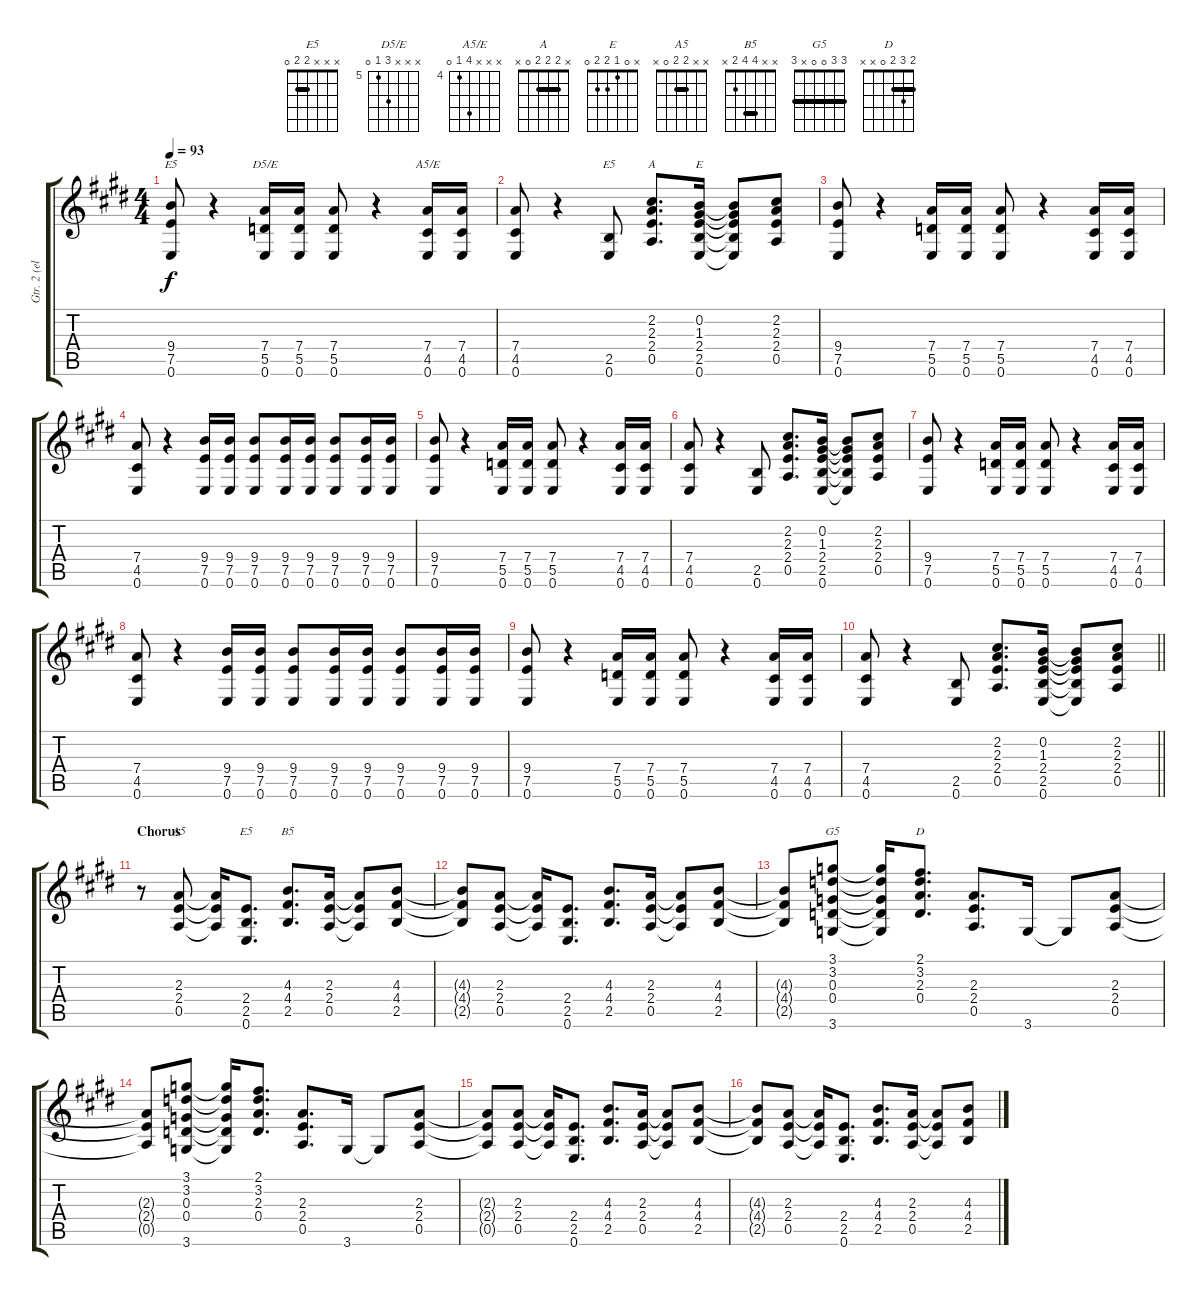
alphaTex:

\track ("Gtr. 2 (elec.)" "Gtr. 2 (el") {instrument overdrivenguitar}
\staff {score tabs}
\tuning (E4 B3 G3 D3 A2 E2) {hide}
\chord ("E5" x x x 9 7 0) {firstfret 7}
\chord ("D5/E" x x x 7 5 0) {firstfret 5}
\chord ("A5/E" x x x 7 4 0) {firstfret 4}
\chord ("E5" x x x x 2 0)
\chord ("A" x 2 2 2 0 x) {barre 2}
\chord ("E" x 0 1 2 2 0)
\chord ("A5" x x 2 2 0 x) {barre 2}
\chord ("E5" x x x 2 2 0) {barre 2}
\chord ("B5" x x 4 4 2 x) {barre 4}
\chord ("G5" 3 3 0 0 x 3) {barre 3}
\chord ("D" 2 3 2 0 x x) {barre 2}
\ts (4 4)
\tempo 93
\clef g2
\ks e
(9.4 7.5 0.6).8{ch "E5" dy f} r.4 (7.4 5.5 0.6).16{ch "D5/E"} (7.4 5.5 0.6).16 (7.4 5.5 0.6).8 r.4 (7.4 4.5 0.6).16{ch "A5/E"} (7.4 4.5 0.6).16 |
(7.4 4.5 0.6).8 r.4 (2.5 0.6).8{ch "E5"} (2.2 2.3 2.4 0.5).8{d ch "A"} (0.2 1.3 2.4 2.5 0.6).16{ch "E"} (0.2{t} 1.3{t} 2.4{t} 2.5{t} 0.6{t}).8 (2.2 2.3 2.4 0.5).8 |
(9.4 7.5 0.6).8 r.4 (7.4 5.5 0.6).16 (7.4 5.5 0.6).16 (7.4 5.5 0.6).8 r.4 (7.4 4.5 0.6).16 (7.4 4.5 0.6).16 |
(7.4 4.5 0.6).8 r.4 (9.4 7.5 0.6).16 (9.4 7.5 0.6).16 (9.4 7.5 0.6).8 (9.4 7.5 0.6).16 (9.4 7.5 0.6).16 (9.4 7.5 0.6).8 (9.4 7.5 0.6).16 (9.4 7.5 0.6).16 |
(9.4 7.5 0.6).8 r.4 (7.4 5.5 0.6).16 (7.4 5.5 0.6).16 (7.4 5.5 0.6).8 r.4 (7.4 4.5 0.6).16 (7.4 4.5 0.6).16 |
(7.4 4.5 0.6).8 r.4 (2.5 0.6).8 (2.2 2.3 2.4 0.5).8{d} (0.2 1.3 2.4 2.5 0.6).16 (0.2{t} 1.3{t} 2.4{t} 2.5{t} 0.6{t}).8 (2.2 2.3 2.4 0.5).8 |
(9.4 7.5 0.6).8 r.4 (7.4 5.5 0.6).16 (7.4 5.5 0.6).16 (7.4 5.5 0.6).8 r.4 (7.4 4.5 0.6).16 (7.4 4.5 0.6).16 |
(7.4 4.5 0.6).8 r.4 (9.4 7.5 0.6).16 (9.4 7.5 0.6).16 (9.4 7.5 0.6).8 (9.4 7.5 0.6).16 (9.4 7.5 0.6).16 (9.4 7.5 0.6).8 (9.4 7.5 0.6).16 (9.4 7.5 0.6).16 |
(9.4 7.5 0.6).8 r.4 (7.4 5.5 0.6).16 (7.4 5.5 0.6).16 (7.4 5.5 0.6).8 r.4 (7.4 4.5 0.6).16 (7.4 4.5 0.6).16 |
\barLineRight lightlight
(7.4 4.5 0.6).8 r.4 (2.5 0.6).8 (2.2 2.3 2.4 0.5).8{d} (0.2 1.3 2.4 2.5 0.6).16 (0.2{t} 1.3{t} 2.4{t} 2.5{t} 0.6{t}).8 (2.2 2.3 2.4 0.5).8 |
\section ("" "Chorus")
r.8 (2.3 2.4 0.5).8{ch "A5"} (2.3{t} 2.4{t} 0.5{t}).16 (2.4 2.5 0.6).8{d ch "E5"} (4.3 4.4 2.5).8{d ch "B5"} (2.3 2.4 0.5).16 (2.3{t} 2.4{t} 0.5{t}).8 (4.3 4.4 2.5).8 |
(4.3{t} 4.4{t} 2.5{t}).8 (2.3 2.4 0.5).8 (2.3{t} 2.4{t} 0.5{t}).16 (2.4 2.5 0.6).8{d} (4.3 4.4 2.5).8{d} (2.3 2.4 0.5).16 (2.3{t} 2.4{t} 0.5{t}).8 (4.3 4.4 2.5).8 |
(4.3{t} 4.4{t} 2.5{t}).8 (3.1 3.2 0.3 0.4 3.6).8{ch "G5"} (3.1{t} 3.2{t} 0.3{t} 0.4{t} 3.6{t}).16 (2.1 3.2 2.3 0.4).8{d ch "D"} (2.3 2.4 0.5).8{d} 3.6.16 3.6{t}.8 (2.3 2.4 0.5).8 |
(2.3{t} 2.4{t} 0.5{t}).8 (3.1 3.2 0.3 0.4 3.6).8 (3.1{t} 3.2{t} 0.3{t} 0.4{t} 3.6{t}).16 (2.1 3.2 2.3 0.4).8{d} (2.3 2.4 0.5).8{d} 3.6.16 3.6{t}.8 (2.3 2.4 0.5).8 |
(2.3{t} 2.4{t} 0.5{t}).8 (2.3 2.4 0.5).8 (2.3{t} 2.4{t} 0.5{t}).16 (2.4 2.5 0.6).8{d} (4.3 4.4 2.5).8{d} (2.3 2.4 0.5).16 (2.3{t} 2.4{t} 0.5{t}).8 (4.3 4.4 2.5).8 |
(4.3{t} 4.4{t} 2.5{t}).8 (2.3 2.4 0.5).8 (2.3{t} 2.4{t} 0.5{t}).16 (2.4 2.5 0.6).8{d} (4.3 4.4 2.5).8{d} (2.3 2.4 0.5).16 (2.3{t} 2.4{t} 0.5{t}).8 (4.3 4.4 2.5).8
